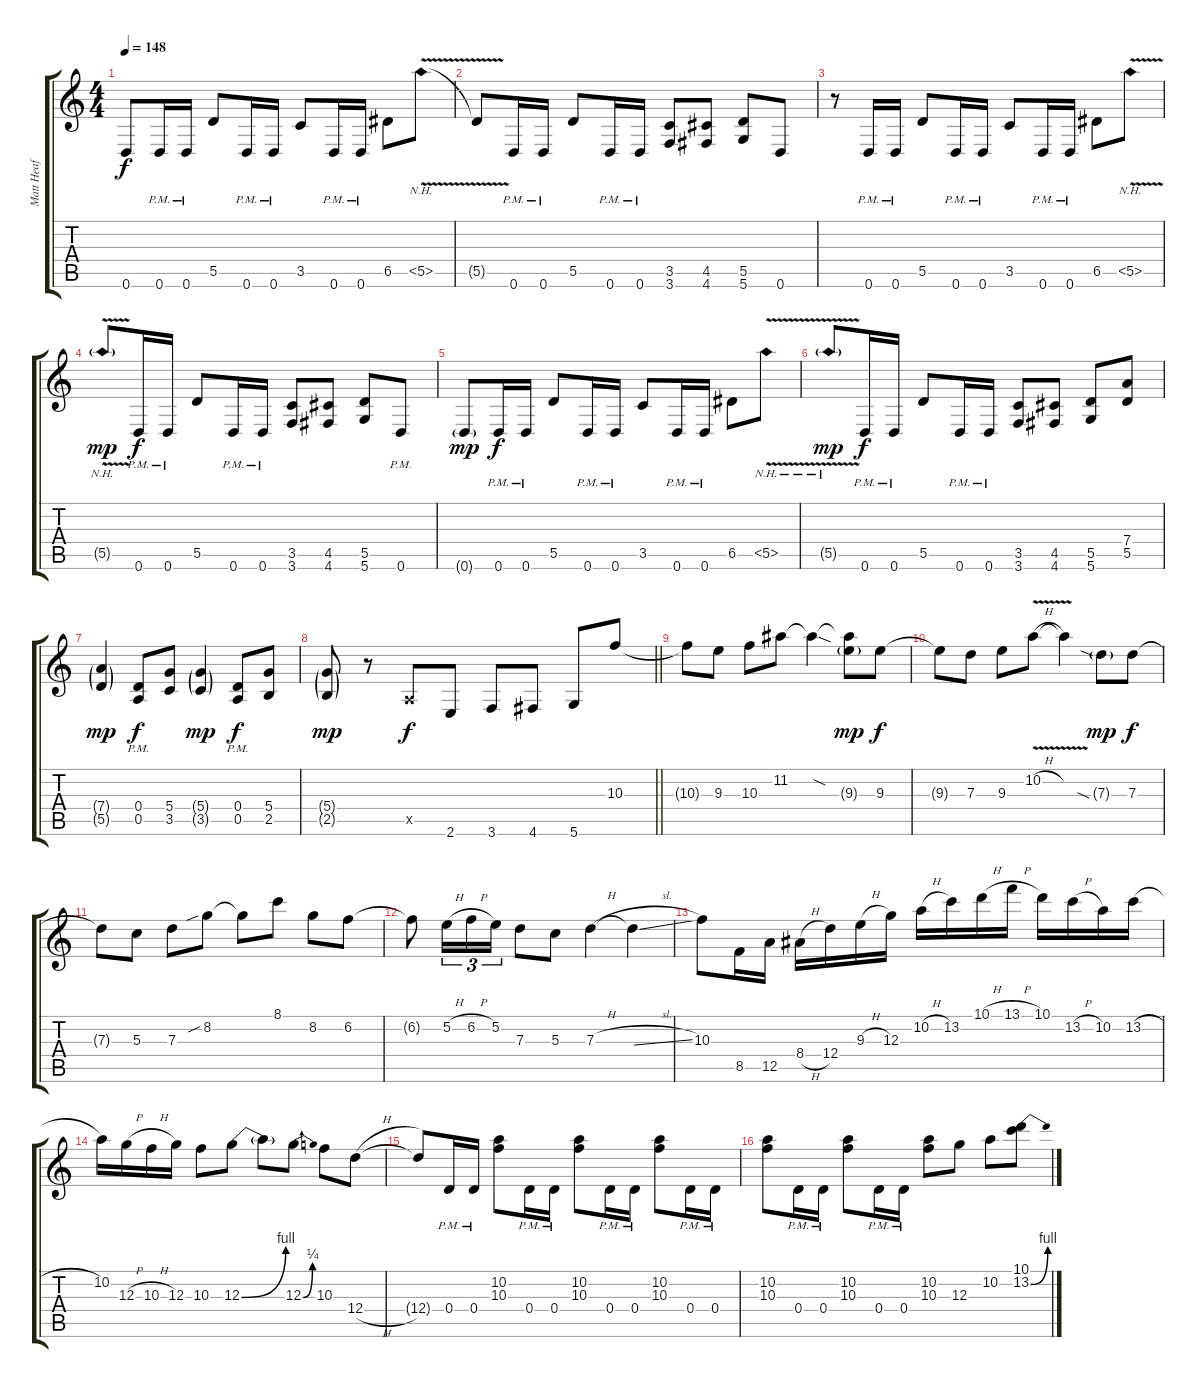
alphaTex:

\track (" Matt Heafy" " Matt Heaf") {instrument distortionguitar}
\staff {score tabs}
\tuning (E4 B3 G3 D3 A2 D2) {hide}
\ts (4 4)
\tempo 148
\clef g2
\ks c
0.6.8{dy f} 0.6{pm}.16 0.6{pm}.16 5.5.8 0.6{pm}.16 0.6{pm}.16 3.5.8 0.6{pm}.16 0.6{pm}.16 6.5.8 5.5{nh v}.8 |
5.5{t}.8 0.6{pm}.16 0.6{pm}.16 5.5.8 0.6{pm}.16 0.6{pm}.16 (3.5 3.6).8 (4.5 4.6).8 (5.5 5.6).8 0.6.8 |
r.8 0.6{pm}.16 0.6{pm}.16 5.5.8 0.6{pm}.16 0.6{pm}.16 3.5.8 0.6{pm}.16 0.6{pm}.16 6.5.8 5.5{nh v}.8 |
5.5{nh v g}.8{dy mp} 0.6{pm}.16{dy f} 0.6{pm}.16 5.5.8 0.6{pm}.16 0.6{pm}.16 (3.5 3.6).8 (4.5 4.6).8 (5.5 5.6).8 0.6{pm}.8 |
0.6{g}.8{dy mp} 0.6{pm}.16{dy f} 0.6{pm}.16 5.5.8 0.6{pm}.16 0.6{pm}.16 3.5.8 0.6{pm}.16 0.6{pm}.16 6.5.8 5.5{nh v}.8 |
5.5{nh v g}.8{dy mp} 0.6{pm}.16{dy f} 0.6{pm}.16 5.5.8 0.6{pm}.16 0.6{pm}.16 (3.5 3.6).8 (4.5 4.6).8 (5.5 5.6).8 (7.4 5.5).8 |
(7.4{g} 5.5{g}).4{dy mp} (0.4{pm} 0.5{pm}).8{dy f} (5.4 3.5).8 (5.4{g} 3.5{g}).4{dy mp} (0.4{pm} 0.5{pm}).8{dy f} (5.4 2.5).8 |
\barLineRight lightlight
(5.4{g} 2.5{g}).8{dy mp} r.8 0.5{x}.8{dy f} 2.6.8 3.6.8 4.6.8 5.6.8 10.3.8 |
10.3{t}.8 9.3.8 10.3.8 11.2.8 11.2{sod t}.4 (11.2{t} 9.3{g}).8{dy mp} 9.3.8{dy f} |
9.3{t}.8 7.3.8 9.3.8 10.2{v h}.8 10.2{t}.4 7.3{sia g}.8{dy mp} 7.3.8{dy f} |
7.3{t}.8 5.3.8 7.3.8 8.2{sib}.8 8.2{t}.8 8.1.8 8.2.8 6.2.8 |
6.2{t}.8 5.2{h}.16{tu (3 2)} 6.2{h}.16{tu (3 2)} 5.2.16{tu (3 2)} 7.3.8 5.3.8 7.3{h}.4 7.3{sl t}.4 |
10.3.8 8.5.16 12.5.16 8.4{h}.16 12.4.16 9.3{h}.16 12.3.16 10.2{h}.16 13.2.16 10.1{h}.16 13.1{h}.16 10.1.16 13.2{h}.16 10.2.16 13.2{h}.16 |
10.2.16 12.3{h}.16 10.3{h}.16 12.3.16 10.3.8 12.3{be (bend 0 0 60 4)}.8 12.3{t}.8 12.3{be (bend 0 0 60 1)}.8 10.3.8 12.4{h}.8 |
12.4{t}.8 0.4{pm}.16 0.4{pm}.16 (10.2 10.3).8 0.4{pm}.16 0.4{pm}.16 (10.2 10.3).8 0.4{pm}.16 0.4{pm}.16 (10.2 10.3).8 0.4{pm}.16 0.4{pm}.16 |
(10.2 10.3).8 0.4{pm}.16 0.4{pm}.16 (10.2 10.3).8 0.4{pm}.16 0.4{pm}.16 (10.2 10.3).8 12.3.8 10.2.8 (10.1{h} 13.2{be (bend 0 0 60 4)}).8
